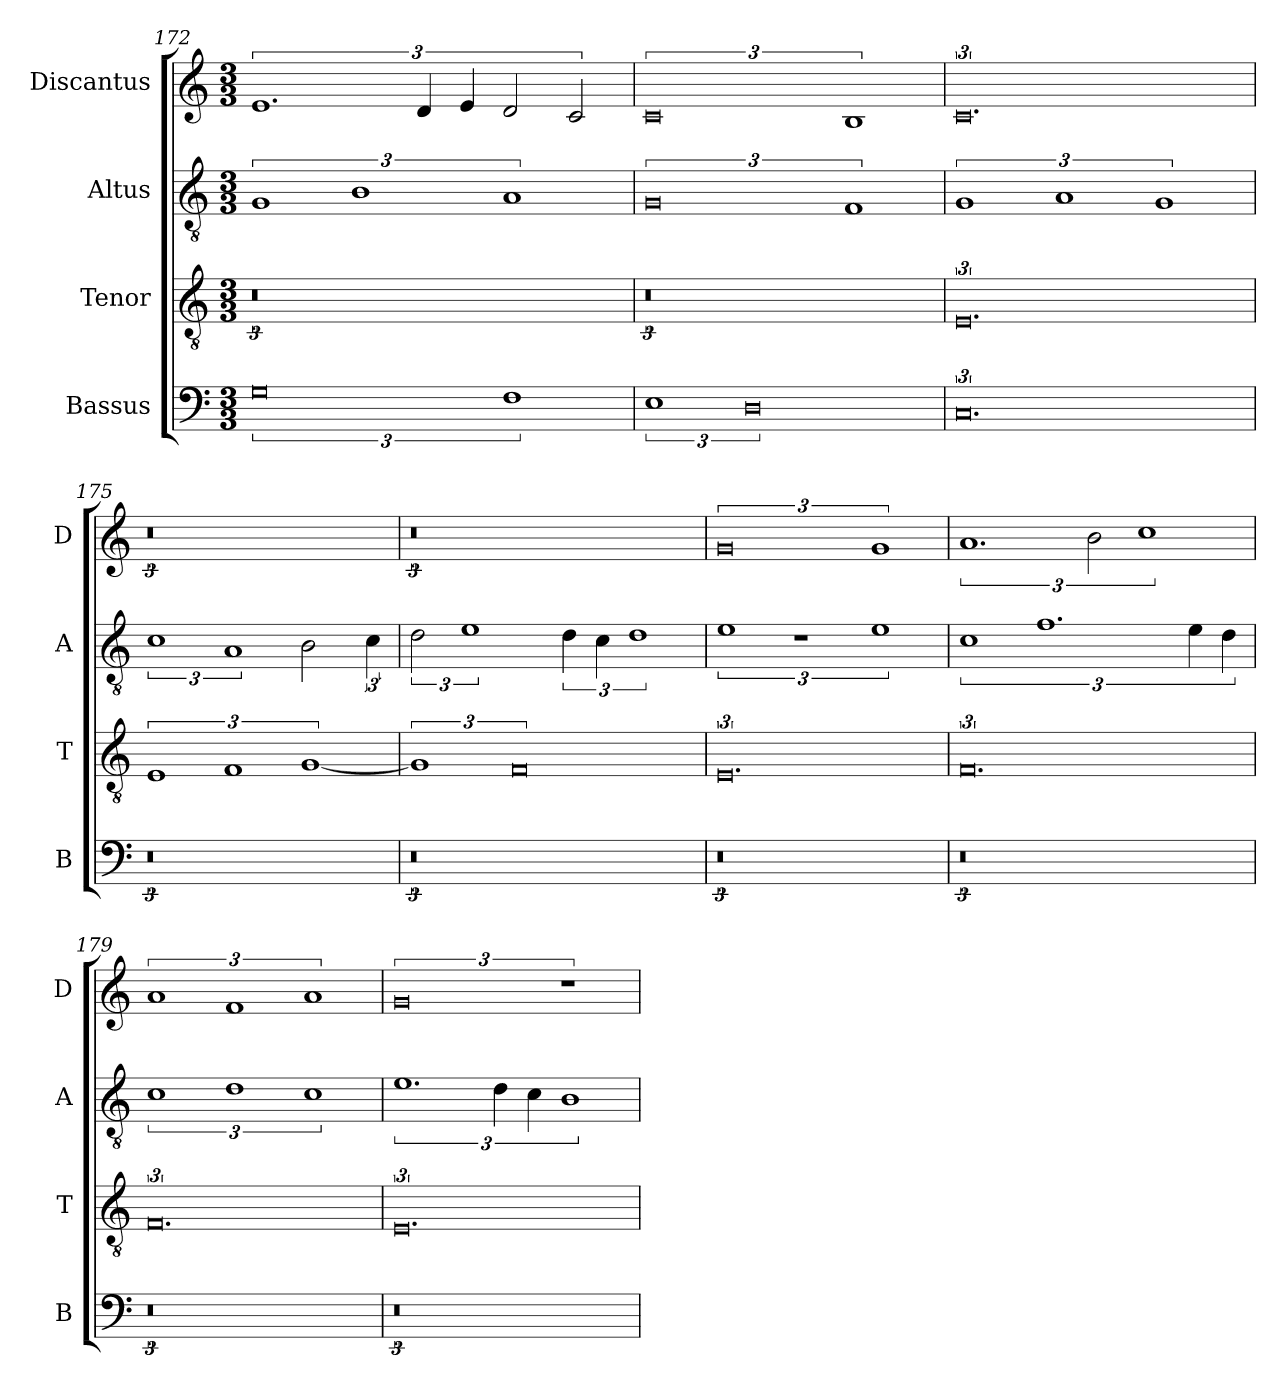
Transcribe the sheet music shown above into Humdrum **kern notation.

**kern	**kern	**kern	**kern
*part4	*part3	*part2	*part1
*staff4	*staff3	*staff2	*staff1
*I"Bassus	*I"Tenor	*I"Altus	*I"Discantus
*I'B	*I'T	*I'A	*I'D
*clefF4	*clefGv2	*clefGv2	*clefG2
*k[]	*k[]	*k[]	*k[]
*M3/3	*M3/3	*M3/3	*M3/3
=172	=172	=172	=172
3%4G	3%4.r	3%2G	3%2.e
.	.	3%2B	.
.	.	.	6d/
.	.	.	6e/
3%2F	.	3%2A	3d/
.	.	.	3c/
=173	=173	=173	=173
3%2E	3%4.r	3%4G	3%4c
3%4D	.	.	.
.	.	3%2F	3%2B
=174	=174	=174	=174
3%4.C	3%4.E	3%2G	3%4.c
.	.	3%2A	.
.	.	3%2G	.
=175	=175	=175	=175
3%4.r	3%2E	3%2c	3%4.r
.	3%2F	3%2A	.
.	[3%2G	2B\	.
.	.	6c\	.
=176	=176	=176	=176
3%4.r	3%2G]	3d\	3%4.r
.	.	3%2e	.
.	3%4F	.	.
.	.	6d\	.
.	.	6c\	.
.	.	3%2d	.
=177	=177	=177	=177
3%4.r	3%4.E	3%2e	3%4g
.	.	3%2r	.
.	.	3%2e	3%2g
=178	=178	=178	=178
3%4.r	3%4.F	3%2c	3%2.a
.	.	3%2.f	.
.	.	.	3b\
.	.	.	3%2cc
.	.	6e\	.
.	.	6d\	.
=179	=179	=179	=179
3%4.r	3%4.F	3%2c	3%2a
.	.	3%2d	3%2f
.	.	3%2c	3%2a
=180	=180	=180	=180
3%4.r	3%4.E	3%2.e	3%4g
.	.	6d\	.
.	.	6c\	.
.	.	3%2B	3%2r
=	=	=	=
*-	*-	*-	*-
